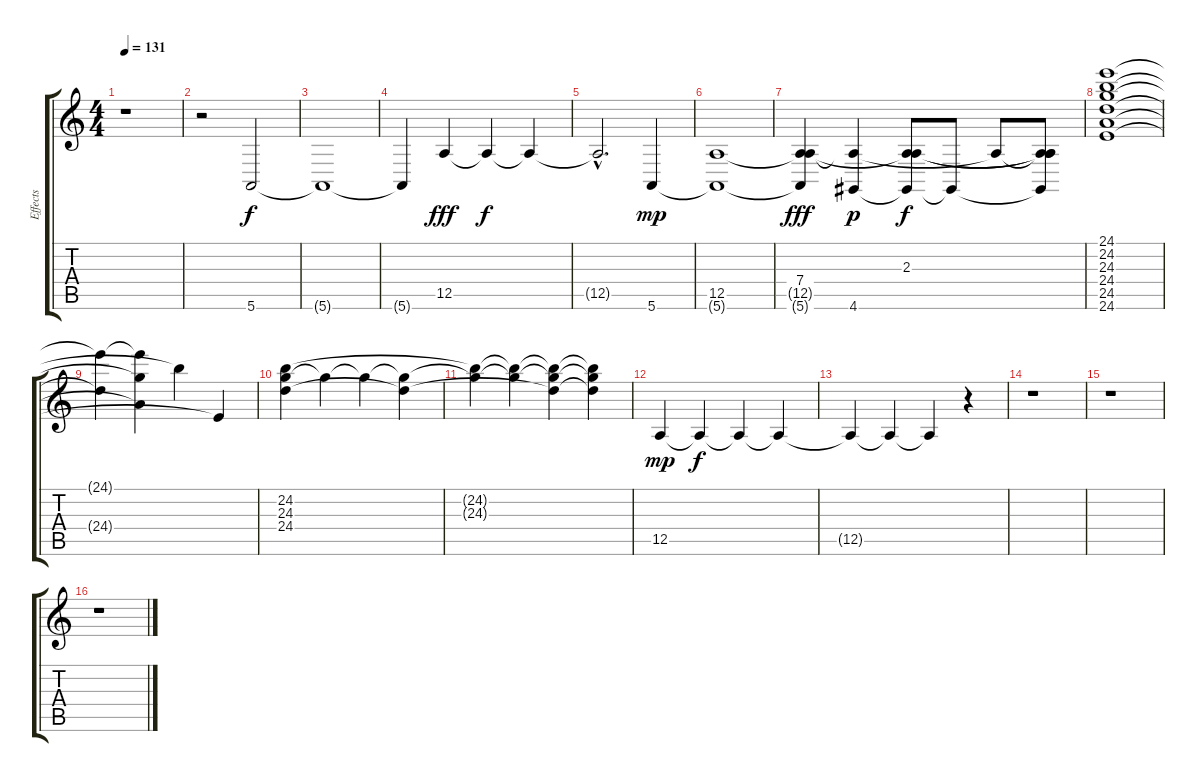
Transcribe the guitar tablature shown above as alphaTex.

\track ("Effects" "Effects") {instrument birdtweet}
\staff {score tabs}
\tuning (E4 B3 G3 D3 A2 E2) {hide}
\ts (4 4)
\tempo 131
\clef g2
\ks c
r.1{dy f instrument birdtweet} |
r.2 5.6.2{volume 12 balance 4} |
5.6{t}.1 |
5.6{t}.4 12.5.4{dy fff balance 16} 12.5{t}.4{dy f} 12.5{t}.4 |
12.5{hac t}.2{d} 5.6.4{dy mp volume 16 balance 4} |
(12.5 5.6{t}).1{volume 16 balance 16} |
(7.4 12.5{t} 5.6{t}).4{dy fff} (12.5{t} 4.6).4{dy p} (2.3 7.4{t} 4.6{t}).8{dy f volume 16 balance 4} 4.6{t}.8 12.5{t}.8 (2.3{t} 7.4{t} 12.5{t} 4.6{t}).8 |
(24.1 24.2 24.3 24.4 24.5 24.6).1 |
(24.1{t} 24.4{t}).4 (24.1{t} 24.3{t} 24.5{t}).4 24.2{t}.4 24.6{t}.4 |
(24.2 24.3 24.4).4 24.3{t}.4 24.3{t}.4 (24.3{t} 24.4{t}).4 |
(24.2{t} 24.3{t}).4 (24.2{t} 24.3{t}).4 (24.2{t} 24.3{t} 24.4{t}).4 (24.2{t} 24.3{t} 24.4{t}).4 |
12.5.4{dy mp} 12.5{t}.4{dy f} 12.5{t}.4 12.5{t}.4 |
12.5{t}.4 12.5{t}.4 12.5{t}.4 r.4 |
r.1 |
r.1 |
r.1
